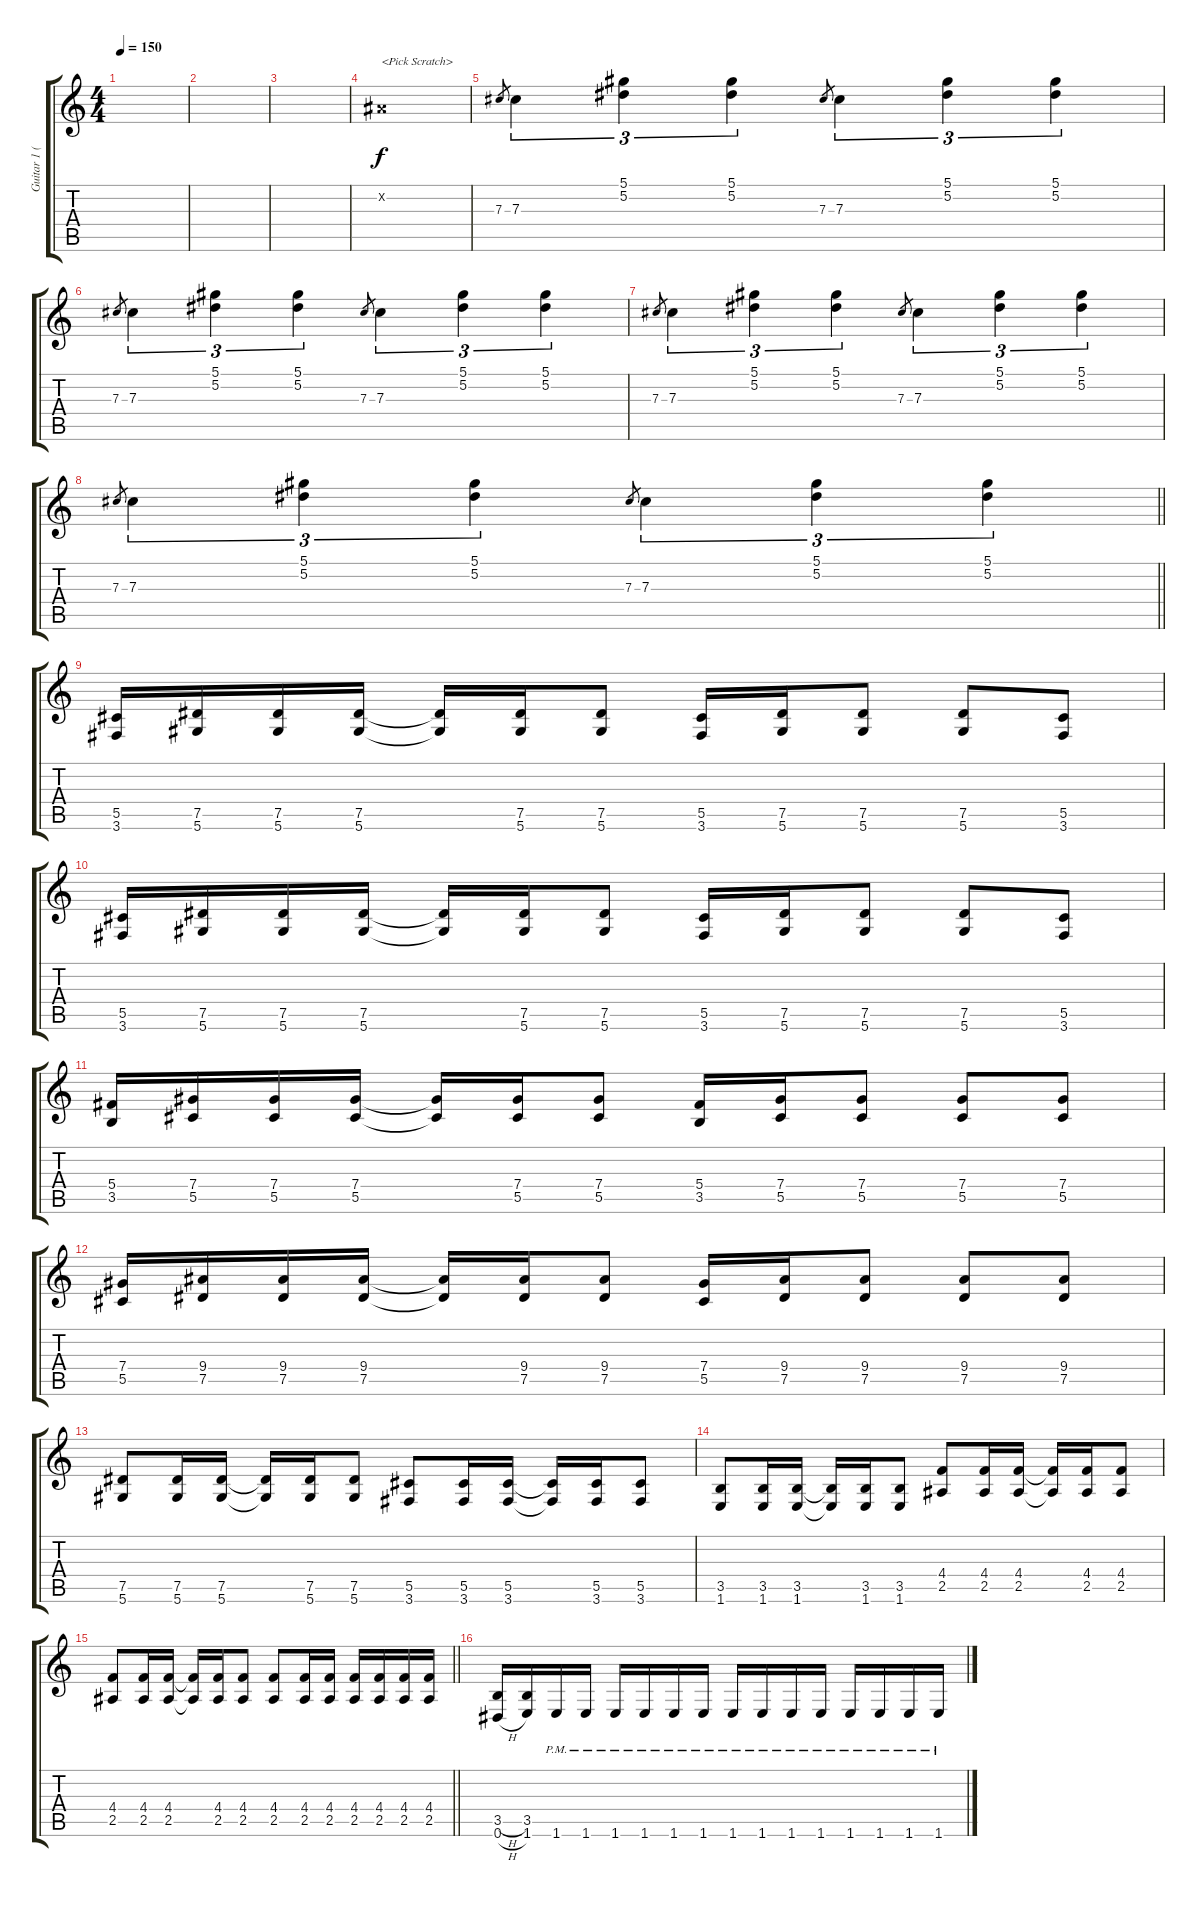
\track ("Guitar 1 (SheJa)" "Guitar 1 (") {instrument distortionguitar}
\staff {score tabs}
\tuning (Eb4 Bb3 Gb3 Db3 Ab2 Eb2) {hide}
\ts (4 4)
\tempo 150
\clef g2
\ks c
|
|
|
0.2{x}.1{txt "<Pick Scratch>"} |
7.3.8{gr} 7.3.4{tu (3 2)} (5.1 5.2).4{tu (3 2)} (5.1 5.2).4{tu (3 2)} 7.3.8{gr} 7.3.4{tu (3 2)} (5.1 5.2).4{tu (3 2)} (5.1 5.2).4{tu (3 2)} |
7.3.8{gr} 7.3.4{tu (3 2)} (5.1 5.2).4{tu (3 2)} (5.1 5.2).4{tu (3 2)} 7.3.8{gr} 7.3.4{tu (3 2)} (5.1 5.2).4{tu (3 2)} (5.1 5.2).4{tu (3 2)} |
7.3.8{gr} 7.3.4{tu (3 2)} (5.1 5.2).4{tu (3 2)} (5.1 5.2).4{tu (3 2)} 7.3.8{gr} 7.3.4{tu (3 2)} (5.1 5.2).4{tu (3 2)} (5.1 5.2).4{tu (3 2)} |
\barLineRight lightlight
7.3.8{gr} 7.3.4{tu (3 2)} (5.1 5.2).4{tu (3 2)} (5.1 5.2).4{tu (3 2)} 7.3.8{gr} 7.3.4{tu (3 2)} (5.1 5.2).4{tu (3 2)} (5.1 5.2).4{tu (3 2)} |
(5.5 3.6).16 (7.5 5.6).16 (7.5 5.6).16 (7.5 5.6).16 (7.5{t} 5.6{t}).16 (7.5 5.6).16 (7.5 5.6).8 (5.5 3.6).16 (7.5 5.6).16 (7.5 5.6).8 (7.5 5.6).8 (5.5 3.6).8 |
(5.5 3.6).16 (7.5 5.6).16 (7.5 5.6).16 (7.5 5.6).16 (7.5{t} 5.6{t}).16 (7.5 5.6).16 (7.5 5.6).8 (5.5 3.6).16 (7.5 5.6).16 (7.5 5.6).8 (7.5 5.6).8 (5.5 3.6).8 |
(5.4 3.5).16 (7.4 5.5).16 (7.4 5.5).16 (7.4 5.5).16 (7.4{t} 5.5{t}).16 (7.4 5.5).16 (7.4 5.5).8 (5.4 3.5).16 (7.4 5.5).16 (7.4 5.5).8 (7.4 5.5).8 (7.4 5.5).8 |
(7.4 5.5).16 (9.4 7.5).16 (9.4 7.5).16 (9.4 7.5).16 (9.4{t} 7.5{t}).16 (9.4 7.5).16 (9.4 7.5).8 (7.4 5.5).16 (9.4 7.5).16 (9.4 7.5).8 (9.4 7.5).8 (9.4 7.5).8 |
(7.5 5.6).8 (7.5 5.6).16 (7.5 5.6).16 (7.5{t} 5.6{t}).16 (7.5 5.6).16 (7.5 5.6).8 (5.5 3.6).8 (5.5 3.6).16 (5.5 3.6).16 (5.5{t} 3.6{t}).16 (5.5 3.6).16 (5.5 3.6).8 |
(3.5 1.6).8 (3.5 1.6).16 (3.5 1.6).16 (3.5{t} 1.6{t}).16 (3.5 1.6).16 (3.5 1.6).8 (4.4 2.5).8 (4.4 2.5).16 (4.4 2.5).16 (4.4{t} 2.5{t}).16 (4.4 2.5).16 (4.4 2.5).8 |
\barLineRight lightlight
(4.4 2.5).8 (4.4 2.5).16 (4.4 2.5).16 (4.4{t} 2.5{t}).16 (4.4 2.5).16 (4.4 2.5).8 (4.4 2.5).8 (4.4 2.5).16 (4.4 2.5).16 (4.4 2.5).16 (4.4 2.5).16 (4.4 2.5).16 (4.4 2.5).16 |
(3.5{h} 0.6{h}).16 (3.5 1.6).16 1.6{pm}.16 1.6{pm}.16 1.6{pm}.16 1.6{pm}.16 1.6{pm}.16 1.6{pm}.16 1.6{pm}.16 1.6{pm}.16 1.6{pm}.16 1.6{pm}.16 1.6{pm}.16 1.6{pm}.16 1.6{pm}.16 1.6{pm}.16
